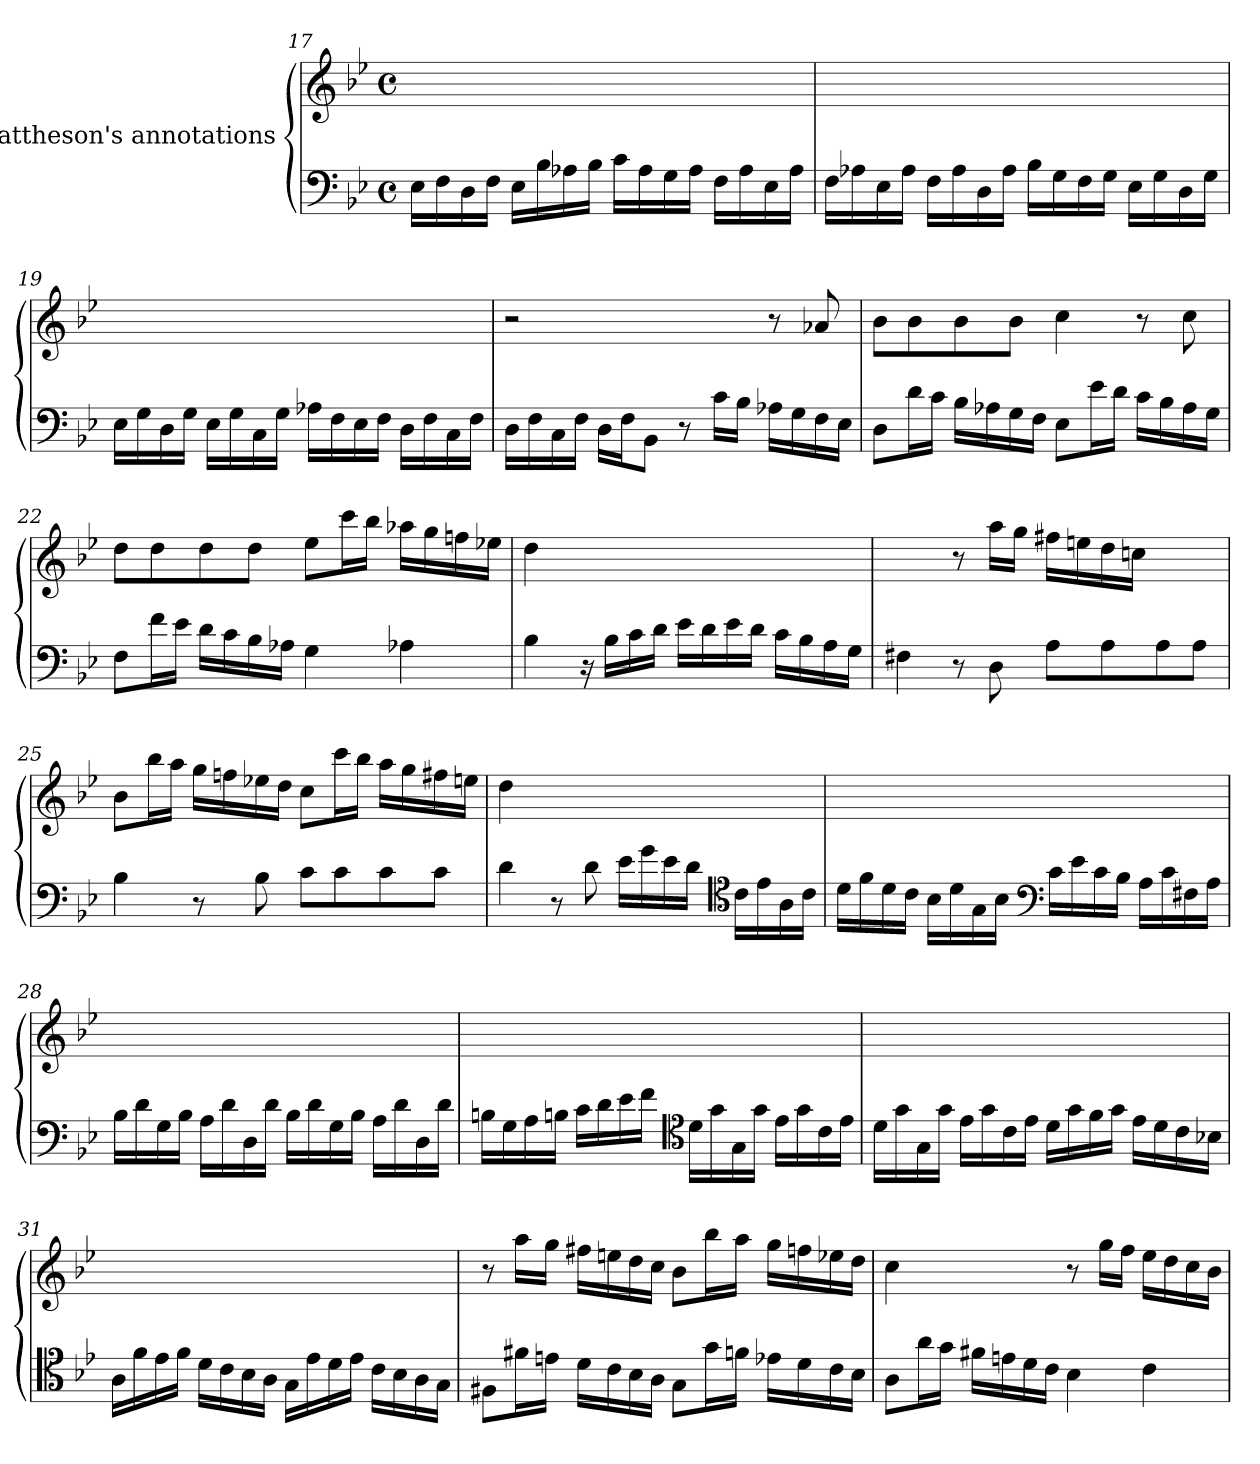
**kern	**kern
*part2	*part1
*staff2	*staff1
*	*I"Mattheson's annotations
*clefF4	*clefG2
*k[b-e-]	*k[b-e-]
*B-:	*B-:
*M4/4	*M4/4
*met(c)	*met(c)
=17	=17
16E-LL	1ryy
16F	.
16D	.
16FJJ	.
16E-LL	.
16B-	.
16A-X	.
16B-JJ	.
16cLL	.
16A-	.
16G	.
16A-JJ	.
16FLL	.
16A-	.
16E-	.
16A-JJ	.
=18	=18
16FLL	1ryy
16A-X	.
16E-	.
16A-JJ	.
16FLL	.
16A-	.
16D	.
16A-JJ	.
16B-LL	.
16G	.
16F	.
16GJJ	.
16E-LL	.
16G	.
16D	.
16GJJ	.
=19	=19
16E-LL	1ryy
16G	.
16D	.
16GJJ	.
16E-LL	.
16G	.
16C	.
16GJJ	.
16A-XLL	.
16F	.
16E-	.
16FJJ	.
16DLL	.
16F	.
16C	.
16FJJ	.
=20	=20
16DLL	2r
16F	.
16C	.
16FJJ	.
16DLL	.
16FJ	.
8BB-J	.
8r	4ryy
16cLL	.
16B-JJ	.
16A-XLL	8r
16G	.
16F	8a-X
16E-JJ	.
=21	=21
8DL	8b-L
16dL	8b-
16cJJ	.
16B-LL	8b-
16A-X	.
16G	8b-J
16FJJ	.
8E-L	4cc
16e-L	.
16dJJ	.
16cLL	8r
16B-	.
16A-	8cc
16GJJ	.
=22	=22
8FL	8ddL
16fL	8dd
16e-JJ	.
16dLL	8dd
16c	.
16B-	8ddJ
16A-XJJ	.
4G	8ee-L
.	16cccL
.	16bb-JJ
4A-X	16aa-XLL
.	16gg
.	16ffn
.	16ee-XJJ
=23	=23
4B-	4dd
16r	2.ryy
16B-LL	.
16c	.
16dJJ	.
16e-LL	.
16d	.
16e-	.
16dJJ	.
16cLL	.
16B-	.
16A	.
16GJJ	.
=24	=24
4F#X	4ryy
8r	8r
8D	16aaLL
.	16ggJJ
8AL	16ff#XLL
.	16een
8A	16dd
.	16ccnJJ
8A	4ryy
8AJ	.
=25	=25
4B-	8b-L
.	16bb-L
.	16aaJJ
8r	16ggLL
.	16ffn
8B-	16ee-X
.	16ddJJ
8cL	8ccL
8c	16cccL
.	16bb-JJ
8c	16aaLL
.	16gg
8cJ	16ff#X
.	16eenJJ
=26	=26
4d	4dd
8r	2.ryy
8d	.
16e-LL	.
16g	.
16e-	.
16dJJ	.
*clefC4	*
16cLL	.
16e-	.
16A	.
16cJJ	.
=27	=27
16dLL	1ryy
16f	.
16d	.
16cJJ	.
16B-LL	.
16d	.
16G	.
16B-JJ	.
*clefF4	*
16cLL	.
16e-	.
16c	.
16B-JJ	.
16ALL	.
16c	.
16F#X	.
16AJJ	.
=28	=28
16B-LL	1ryy
16d	.
16G	.
16B-JJ	.
16ALL	.
16d	.
16D	.
16dJJ	.
16B-LL	.
16d	.
16G	.
16B-JJ	.
16ALL	.
16d	.
16D	.
16dJJ	.
=29	=29
16BnLL	1ryy
16G	.
16A	.
16BnJJ	.
16cLL	.
16d	.
16e-	.
16fJJ	.
*clefC4	*
16dLL	.
16g	.
16G	.
16gJJ	.
16e-LL	.
16g	.
16c	.
16e-JJ	.
=30	=30
16dLL	1ryy
16g	.
16G	.
16gJJ	.
16e-LL	.
16g	.
16c	.
16e-JJ	.
16dLL	.
16g	.
16f	.
16gJJ	.
16e-LL	.
16d	.
16c	.
16B-XJJ	.
=31	=31
16ALL	1ryy
16f	.
16e-	.
16fJJ	.
16dLL	.
16c	.
16B-	.
16AJJ	.
16GLL	.
16e-	.
16d	.
16e-JJ	.
16cLL	.
16B-	.
16A	.
16GJJ	.
=32	=32
8F#XL	8r
16f#XL	16aaLL
16enJJ	16ggJJ
16dLL	16ff#XLL
16c	16een
16B-	16dd
16AJJ	16ccJJ
8GL	8b-L
16gL	16bb-L
16fnJJ	16aaJJ
16e-XLL	16ggLL
16d	16ffn
16c	16ee-X
16B-JJ	16ddJJ
=33	=33
8AL	4cc
16aL	.
16gJJ	.
16f#XLL	4ryy
16en	.
16d	.
16cJJ	.
4B-	8r
.	16ggLL
.	16ffJJ
4c	16ee-LL
.	16dd
.	16cc
.	16b-JJ
=	=
*-	*-
